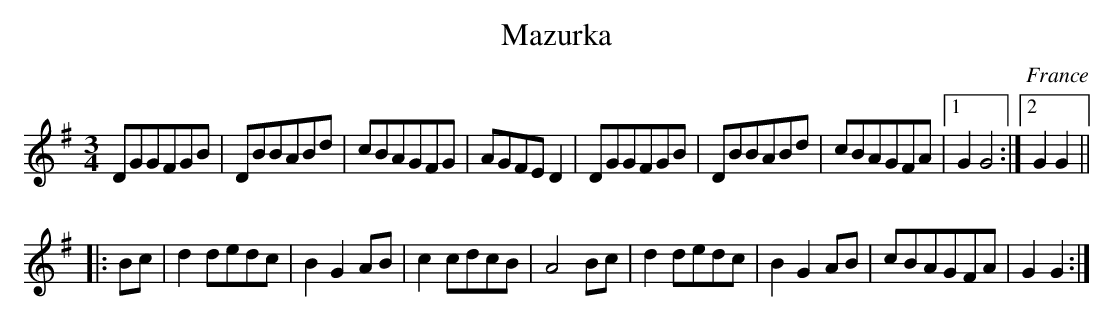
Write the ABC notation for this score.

X:1
T:Mazurka
M:3/4
O:France
K:G
DGGFGB| DBBABd| cBAGFG| AGFED2|\
DGGFGB| DBBABd| cBAGFA|1 G2G4:|2 G2G2 ||
|: Bc|\
d2dedc| B2G2 AB| c2cdcB| A4 Bc|\
d2dedc| B2G2 AB| cBAGFA| G2G2:|
